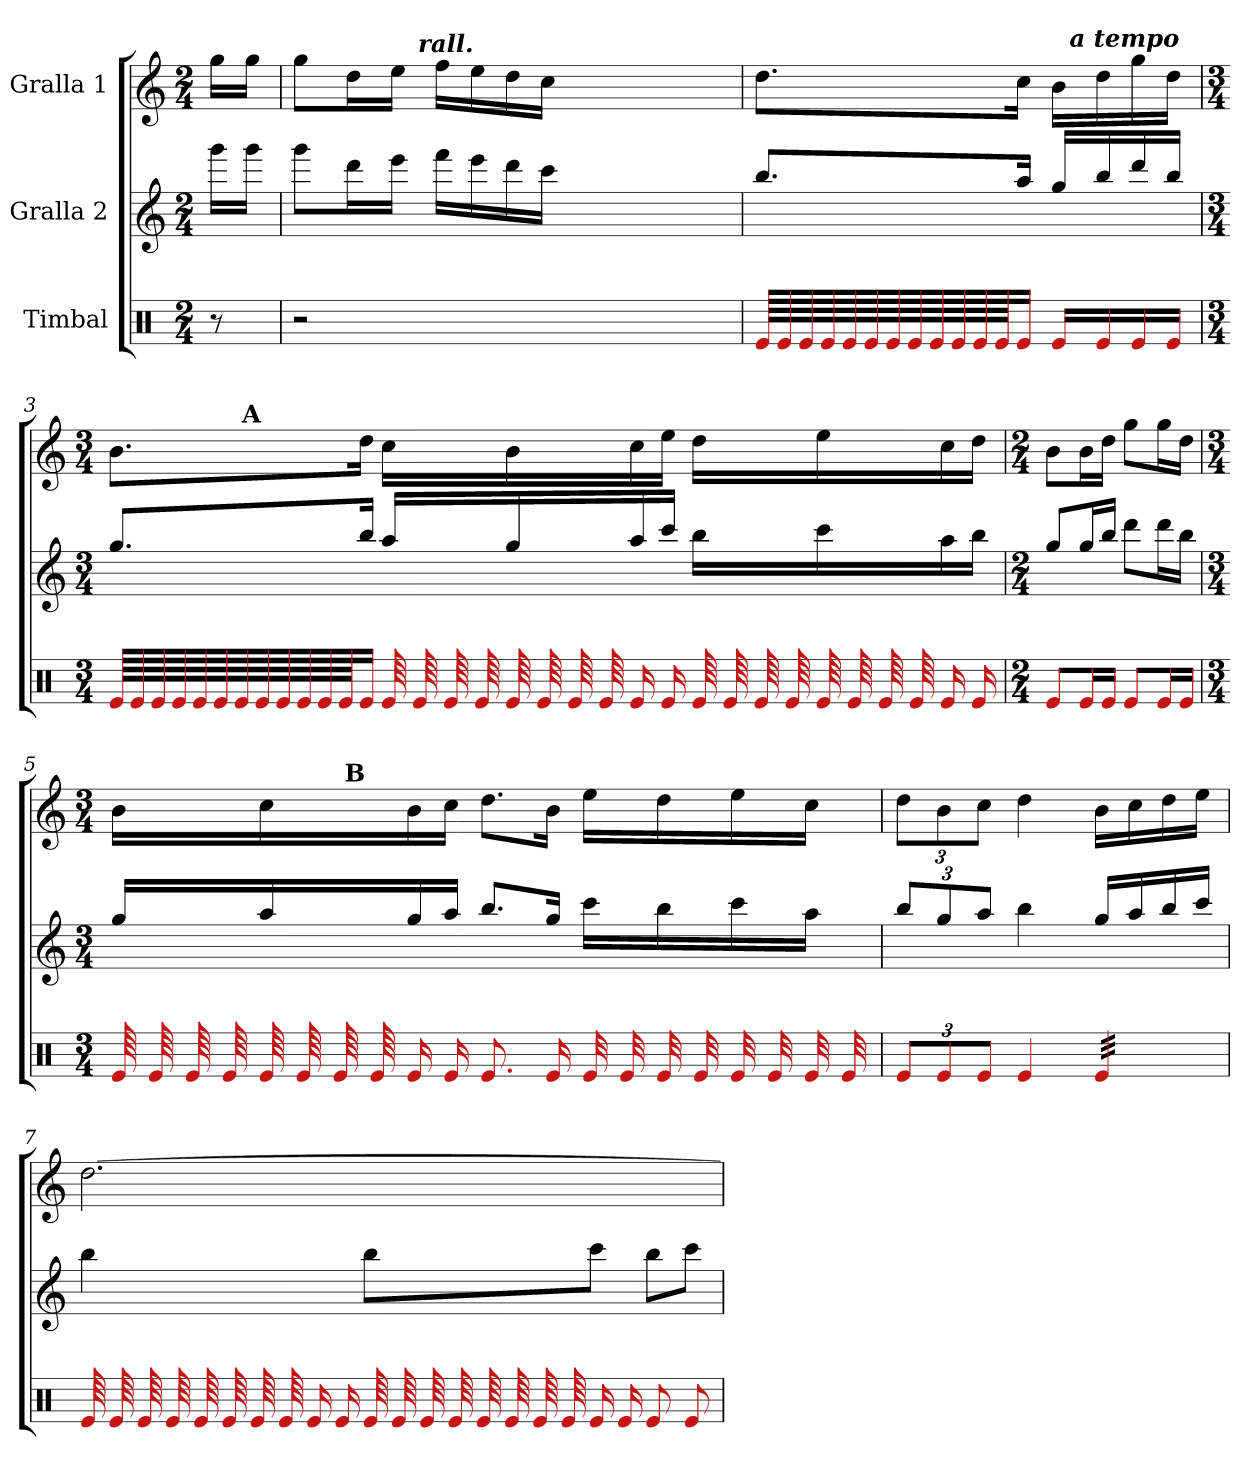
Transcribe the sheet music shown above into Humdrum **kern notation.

**kern	**kern	**kern
*part3	*part2	*part1
*staff3	*staff2	*staff1
*I"Timbal	*I"Gralla 2	*I"Gralla 1
*clefX	*clefG2	*clefG2
*	*ITrd8c14	*
*k[]	*k[]	*k[]
*M2/4	*M2/4	*M2/4
=	=	=
8r	16gg\LL	16gg\LL
.	16gg\JJ	16gg\JJ
=1	=1	=1
*	*	*^
2r	8gg\L	8gg\L	6ryy
.	16dd\L	16dd\L	.
.	.	.	24.ryy
.	16ee\JJ	16ee\JJ	.
!	!	!	!LO:TX:a:Bi:t=rall.
.	.	.	3%2ryy
.	16ff\LL	16ff\LL	.
.	16ee\	16ee\	.
.	16dd\	16dd\	.
.	16cc\JJ	16cc\JJ	.
2ryy	2ryy	2ryy	.
.	.	.	12ryy
.	.	.	48ryy
=2	=2	=2	=2
*tremolo	*	*	*
64e/LLLL	8.b/L	8.dd\L	6ryy
64e/	.	.	.
64e/	.	.	.
64e/	.	.	.
64e/	.	.	.
64e/	.	.	.
64e/	.	.	.
64e/	.	.	.
64e/	.	.	.
64e/	.	.	.
64e/	.	.	.
.	.	.	12ryy
64e/JJJJ	.	.	.
*Xtremolo	*	*	*
16e/Jk	16a/Jk	16cc\Jk	.
16e/LL	16g/LL	16b\LL	48ryy
!	!	!	!LO:TX:a:Bi:t=a tempo
.	.	.	6ryy
16e/	16b/	16dd\	.
16e/	16dd/	16gg\	.
16e/JJ	16b/JJ	16dd\JJ	24.ryy
=3	=3	=3	=3
*M3/4	*M3/4	*M3/4	*
*tremolo	*	*	*
64e/LLLL	8.g/L	8.b\L	12ryy
64e/	.	.	.
64e/	.	.	.
64e/	.	.	.
64e/	.	.	.
64e/	.	.	.
.	.	.	48ryy
64e/	.	.	.
!	!	!	!LO:TX:a:B:t=A
.	.	.	3ryy
64e/	.	.	.
64e/	.	.	.
64e/	.	.	.
64e/	.	.	.
64e/JJJJ	.	.	.
*Xtremolo	*	*	*
16e/Jk	16b/Jk	16dd\Jk	.
*tremolo	*	*	*
64e/LLLL	16a/LL	16cc\LL	.
64e/	.	.	.
64e/	.	.	.
64e/	.	.	.
64e/	16g/	16b\	.
64e/	.	.	.
64e/	.	.	.
64e/	.	.	.
*Xtremolo	*	*	*
16e/L	16a/	16cc\	.
16e/JJ	16cc/JJ	16ee\JJ	6...ryy
*tremolo	*	*	*
64e/LLLL	16b\LL	16dd\LL	.
64e/	.	.	.
64e/	.	.	.
64e/	.	.	.
64e/	16cc\	16ee\	.
64e/	.	.	.
64e/	.	.	.
64e/	.	.	.
*Xtremolo	*	*	*
16e/L	16a\	16cc\	.
16e/JJ	16b\JJ	16dd\JJ	.
*	*	*v	*v
!!LO:LB:g=z
=4	=4	=4
*M2/4	*M2/4	*M2/4
8e/L	8g/L	8b\L
16e/L	16g/L	16b\L
16e/JJ	16b/JJ	16dd\JJ
8e/L	8dd\L	8gg\L
16e/L	16dd\L	16gg\L
16e/JJ	16b\JJ	16dd\JJ
=5	=5	=5
*M3/4	*M3/4	*M3/4
*	*	*^
*tremolo	*	*	*
64e/LLLL	16g/LL	16b\LL	12ryy
64e/	.	.	.
64e/	.	.	.
64e/	.	.	.
64e/	16a/	16cc\	.
64e/	.	.	.
.	.	.	48ryy
64e/	.	.	.
!	!	!	!LO:TX:a:B:t=B
.	.	.	3ryy
64e/	.	.	.
*Xtremolo	*	*	*
16e/L	16g/	16b\	.
16e/JJ	16a/JJ	16cc\JJ	.
8.e/L	8.b/L	8.dd\L	.
16e/Jk	16g/Jk	16b\Jk	6...ryy
*tremolo	*	*	*
32e/LLL	16cc\LL	16ee\LL	.
32e/	.	.	.
32e/	16b\	16dd\	.
32e/	.	.	.
32e/	16cc\	16ee\	.
32e/	.	.	.
32e/	16a\JJ	16cc\JJ	.
32e/JJJ	.	.	.
*Xtremolo	*	*	*
*	*	*v	*v
=6	=6	=6
*Xbrackettup	*Xbrackettup	*Xbrackettup
12e/L	12b/L	12dd\L
12e/	12g/	12b\
12e/J	12a/J	12cc\J
4e/	4b\	4dd\
*tremolo	*	*
32e/LLL	16g/LL	16b\LL
32e/	.	.
32e/	16a/	16cc\
32e/	.	.
32e/	16b/	16dd\
32e/	.	.
32e/	16cc/JJ	16ee\JJ
32e/JJJ	.	.
=7	=7	=7
64e/LLLL	4b\	[2.dd\
64e/	.	.
64e/	.	.
64e/	.	.
64e/	.	.
64e/	.	.
64e/	.	.
64e/	.	.
*Xtremolo	*	*
16e/L	.	.
16e/JJ	.	.
*tremolo	*	*
64e/LLLL	8b\L	.
64e/	.	.
64e/	.	.
64e/	.	.
64e/	.	.
64e/	.	.
64e/	.	.
64e/	.	.
*Xtremolo	*	*
16e/L	8cc\J	.
16e/JJ	.	.
8e/L	8b\L	.
8e/J	8cc\J	.
=	=	=
*-	*-	*-
